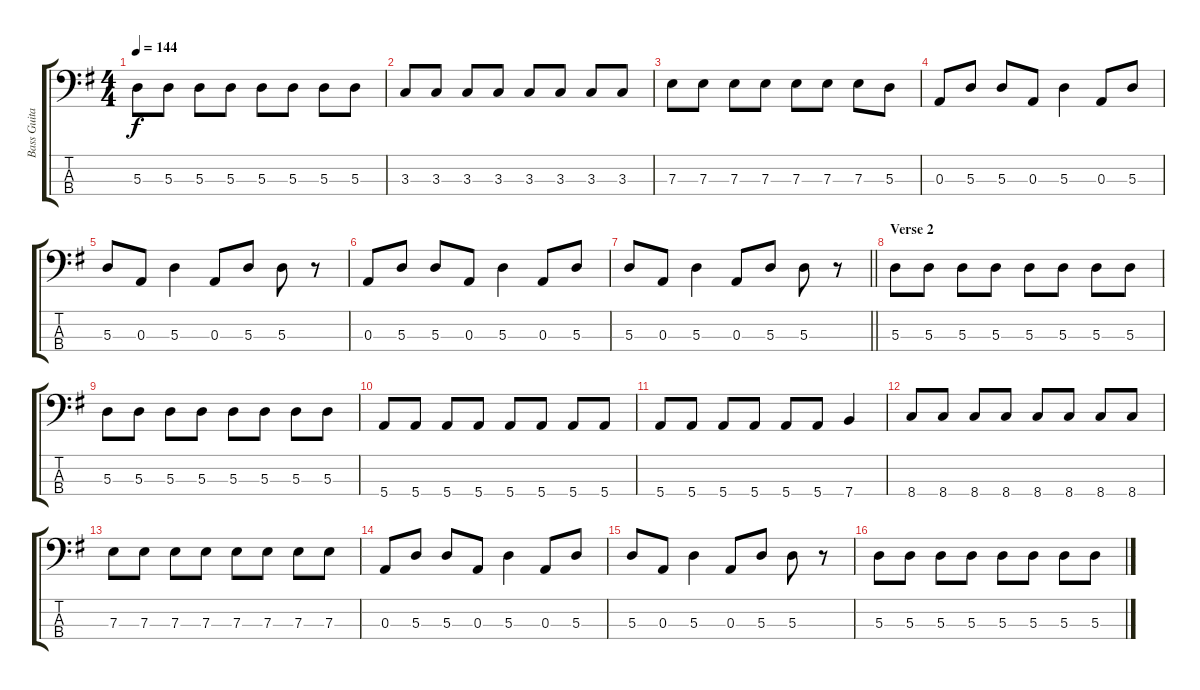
\track ("Bass Guitar" "Bass Guita") {instrument electricbassfinger}
\staff {score tabs}
\tuning (G2 D2 A1 E1) {hide}
\ts (4 4)
\tempo 144
\clef f4
\ks g
5.3.8{dy f} 5.3.8 5.3.8 5.3.8 5.3.8 5.3.8 5.3.8 5.3.8 |
3.3.8 3.3.8 3.3.8 3.3.8 3.3.8 3.3.8 3.3.8 3.3.8 |
7.3.8 7.3.8 7.3.8 7.3.8 7.3.8 7.3.8 7.3.8 5.3.8 |
0.3.8 5.3.8 5.3.8 0.3.8 5.3.4 0.3.8 5.3.8 |
5.3.8 0.3.8 5.3.4 0.3.8 5.3.8 5.3.8 r.8 |
0.3.8 5.3.8 5.3.8 0.3.8 5.3.4 0.3.8 5.3.8 |
\barLineRight lightlight
5.3.8 0.3.8 5.3.4 0.3.8 5.3.8 5.3.8 r.8 |
\section ("" "Verse 2")
5.3.8 5.3.8 5.3.8 5.3.8 5.3.8 5.3.8 5.3.8 5.3.8 |
5.3.8 5.3.8 5.3.8 5.3.8 5.3.8 5.3.8 5.3.8 5.3.8 |
5.4.8 5.4.8 5.4.8 5.4.8 5.4.8 5.4.8 5.4.8 5.4.8 |
5.4.8 5.4.8 5.4.8 5.4.8 5.4.8 5.4.8 7.4.4 |
8.4.8 8.4.8 8.4.8 8.4.8 8.4.8 8.4.8 8.4.8 8.4.8 |
7.3.8 7.3.8 7.3.8 7.3.8 7.3.8 7.3.8 7.3.8 7.3.8 |
0.3.8 5.3.8 5.3.8 0.3.8 5.3.4 0.3.8 5.3.8 |
5.3.8 0.3.8 5.3.4 0.3.8 5.3.8 5.3.8 r.8 |
5.3.8 5.3.8 5.3.8 5.3.8 5.3.8 5.3.8 5.3.8 5.3.8
